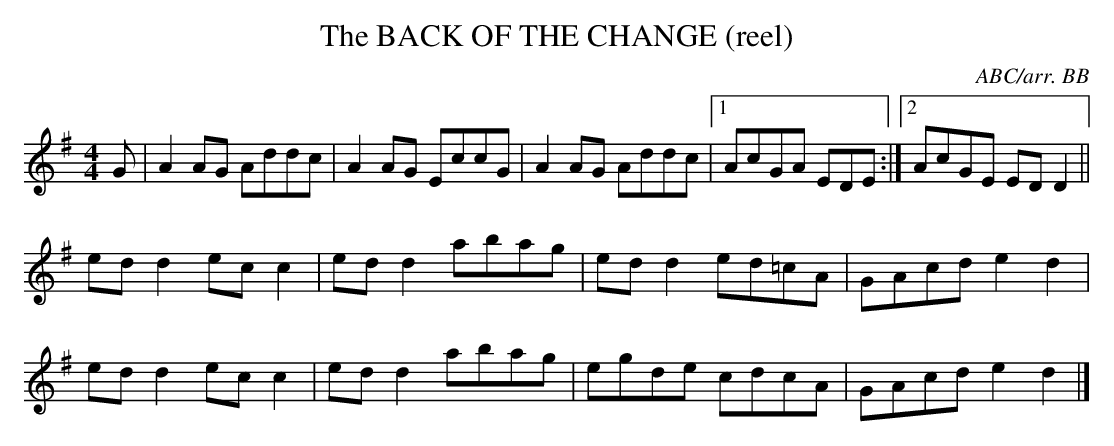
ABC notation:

X:1
T:BACK OF THE CHANGE (reel), The
C:ABC/arr. BB
L:1/8
M:4/4
K:Dmix
G|A2AG Addc|A2AG EccG|A2AG Addc|1 AcGA EDE:|2 AcGE EDD2||
edd2 ecc2|edd2 abag|edd2 ed=cA|GAcd e2 d2|
edd2 ecc2|edd2 abag|egde cdcA|GAcd e2d2|]
